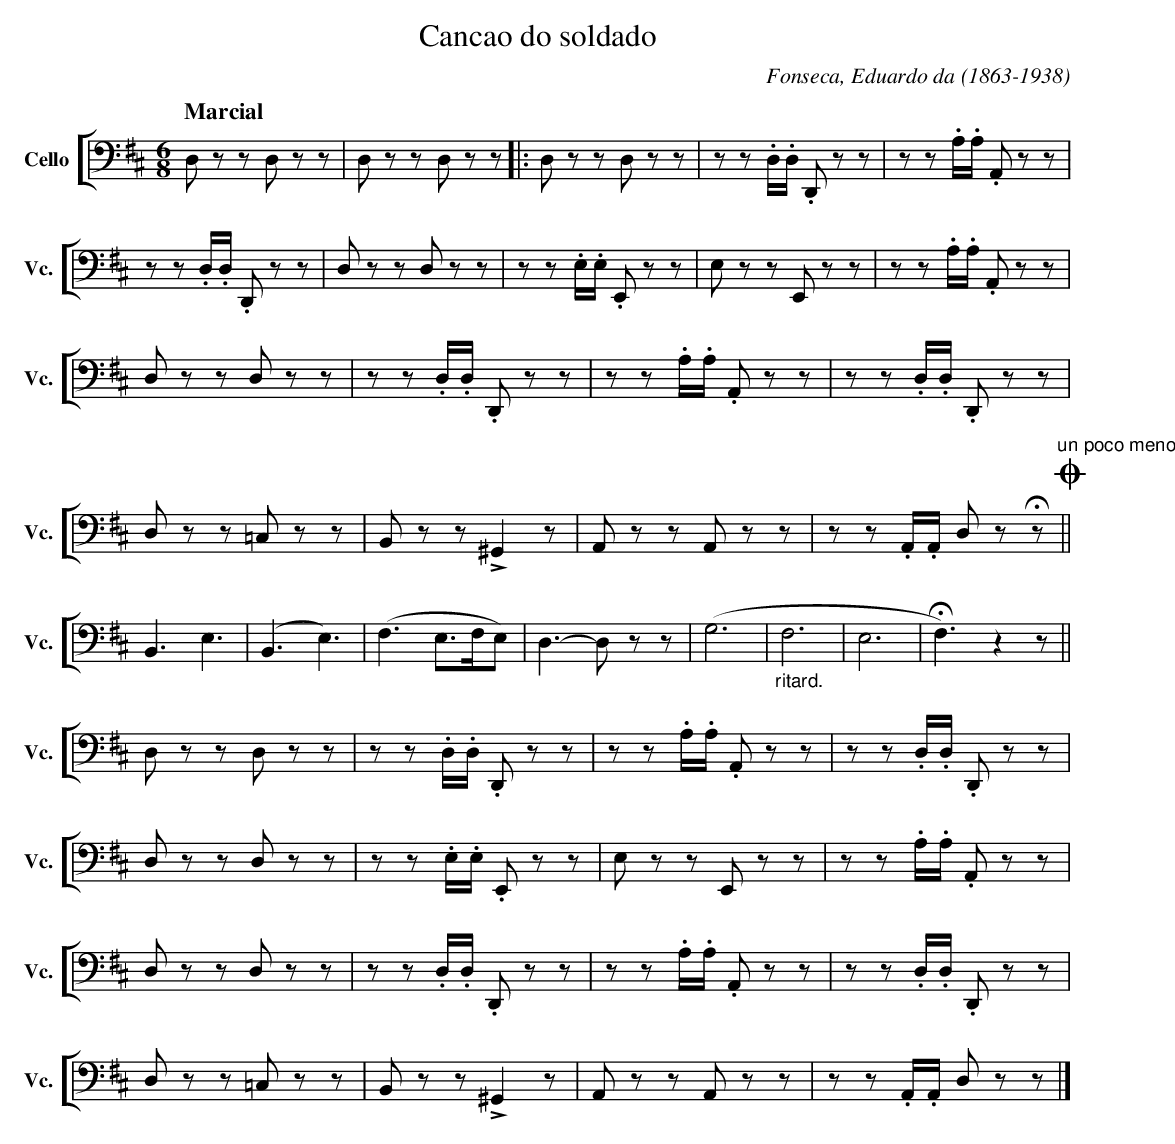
X:1
T:Cancao do soldado
C:Fonseca, Eduardo da (1863-1938)
M:6/8
L:1/8
K:D
V: 5 clef=bass name="Cello" sname="Vc."
%%staves [ 5 ]
[Q:"Marcial"]
   D,zz D,zz | D,zz D,zz |: D,zz D,zz | zz.D,/.D,/ .D,,zz | zz.A,/.A,/ .A,,zz | zz.D,/.D,/ .D,,zz |  \
   D,zz D,zz |  zz.E,/.E,/ .E,,zz | E,zz E,,zz | zz.A,/.A,/ .A,,zz |  D,zz D,zz | \
   zz.D,/.D,/ .D,,zz | zz.A,/.A,/ .A,,zz |  zz.D,/.D,/ .D,,zz | D,zz =C,zz | B,,zz !>!^G,,2z | A,,zz A,,zz | \
   zz.A,,/.A,,/ D,z!fermata!z "un poco meno" !coda!|| B,,3E,3 | (B,,3E,3) | (F,3 E,>F,E,) | D,3-D,zz | \
   (G,6 | "_ritard. "F,6 | E,6 | !fermata!F,3)z2z || \
    D,zz D,zz | zz.D,/.D,/ .D,,zz | zz.A,/.A,/ .A,,zz | zz.D,/.D,/ .D,,zz |  \
   D,zz D,zz |  zz.E,/.E,/ .E,,zz | E,zz E,,zz | zz.A,/.A,/ .A,,zz |  D,zz D,zz | \
   zz.D,/.D,/ .D,,zz | zz.A,/.A,/ .A,,zz |  zz.D,/.D,/ .D,,zz | D,zz =C,zz | B,,zz !>!^G,,2z | A,,zz A,,zz | \
   zz.A,,/.A,,/ D,zz|]\
